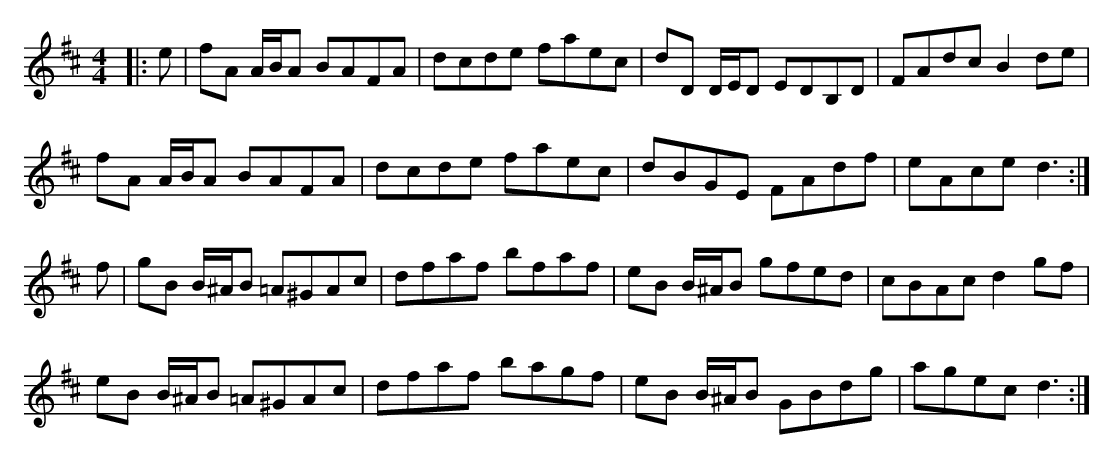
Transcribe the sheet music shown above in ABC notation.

X:1
M:4/4
K:D
|:e|fA A/B/A BAFA|dcde faec|dD D/E/D EDB,D|FAdc B2 de|
fA A/B/A BAFA|dcde faec|dBGE FAdf|eAce d3:|
f|gB B/^A/B =A^GAc|dfaf bfaf|eB B/^A/B gfed|cBAc d2 gf|
eB B/^A/B =A^GAc|dfaf bagf|eB B/^A/B GBdg|agec d3:|
